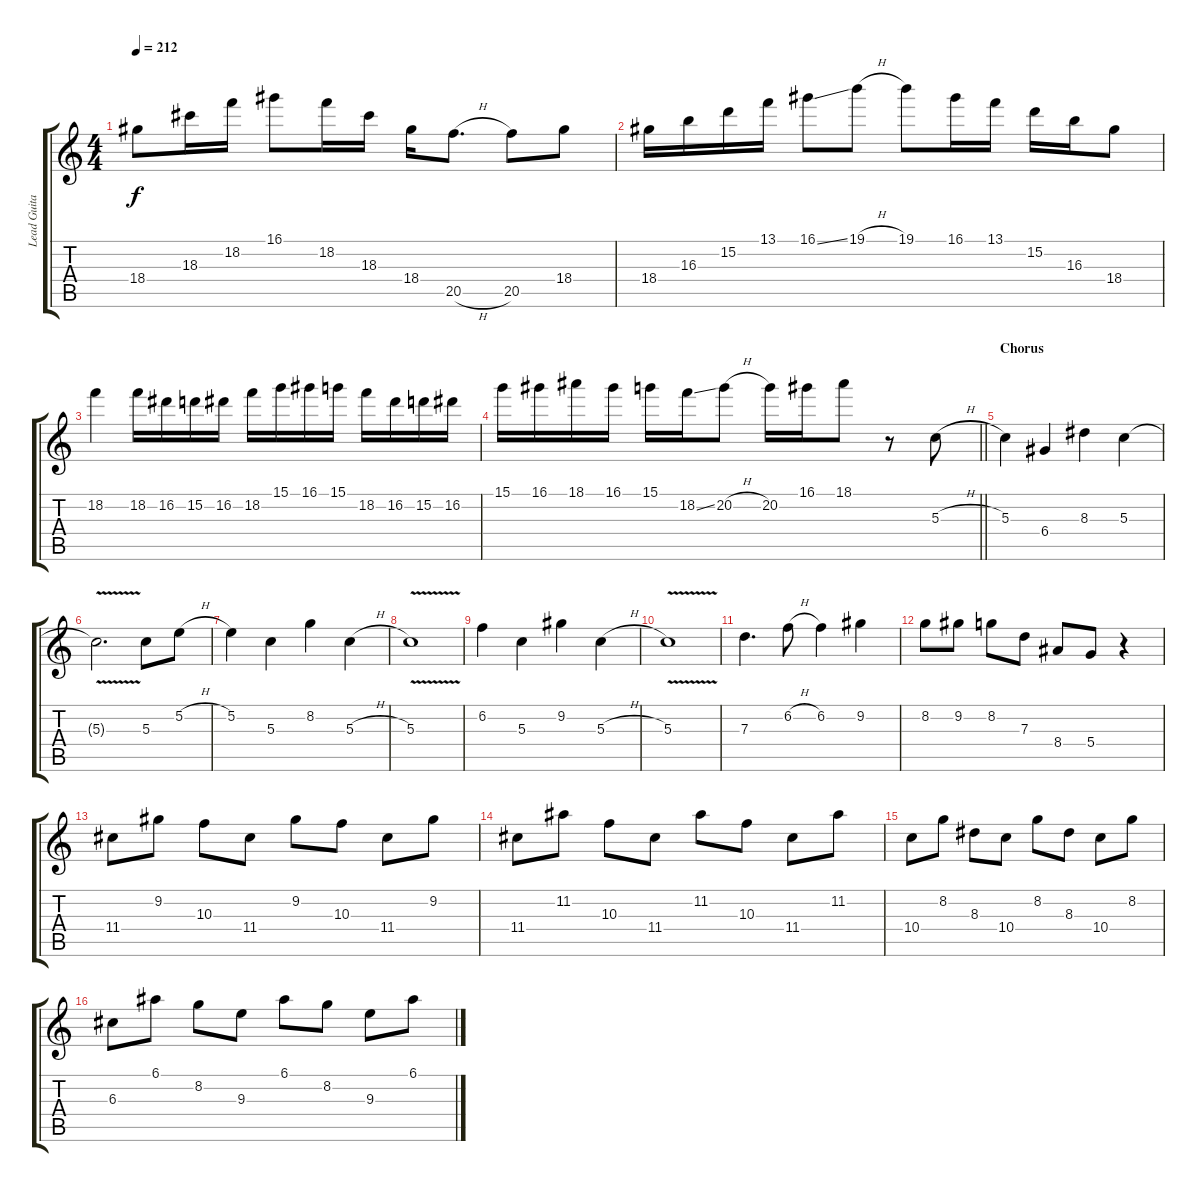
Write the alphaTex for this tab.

\track ("Lead Guitar" "Lead Guita") {instrument overdrivenguitar}
\staff {score tabs}
\tuning (E4 B3 G3 D3 A2 E2) {hide}
\ts (4 4)
\tempo 212
\clef g2
\ks c
18.4.8{dy f} 18.3.16 18.2.16 16.1.8 18.2.16 18.3.16 18.4.16 20.5{h}.8{d} 20.5.8 18.4.8 |
18.4.16 16.3.16 15.2.16 13.1.16 16.1{ss}.8 19.1{h}.8 19.1.8 16.1.16 13.1.16 15.2.16 16.3.16 18.4.8 |
18.2.4 18.2.16 16.2.16 15.2.16 16.2.16 18.2.16 15.1.16 16.1.16 15.1.16 18.2.16 16.2.16 15.2.16 16.2.16 |
\barLineRight lightlight
15.1.16 16.1.16 18.1.16 16.1.16 15.1.16 18.2{ss}.16 20.2{h}.8 20.2.16 16.1.16 18.1.8 r.8 5.3{h}.8{volume 12 balance 4} |
\section ("" "Chorus")
5.3.4 6.4.4 8.3.4 5.3.4 |
5.3{v t}.2{d} 5.3.8 5.2{h}.8 |
5.2.4 5.3.4 8.2.4 5.3{h}.4 |
5.3{v}.1 |
6.2.4 5.3.4 9.2.4 5.3{h}.4 |
5.3{v}.1 |
7.3.4{d} 6.2{h}.8 6.2.4 9.2.4 |
8.2.8 9.2.8 8.2.8 7.3.8 8.4.8 5.4.8 r.4 |
11.4.8 9.2.8 10.3.8 11.4.8 9.2.8 10.3.8 11.4.8 9.2.8 |
11.4.8 11.2.8 10.3.8 11.4.8 11.2.8 10.3.8 11.4.8 11.2.8 |
10.4.8 8.2.8 8.3.8 10.4.8 8.2.8 8.3.8 10.4.8 8.2.8 |
6.3.8 6.1.8 8.2.8 9.3.8 6.1.8 8.2.8 9.3.8 6.1.8
